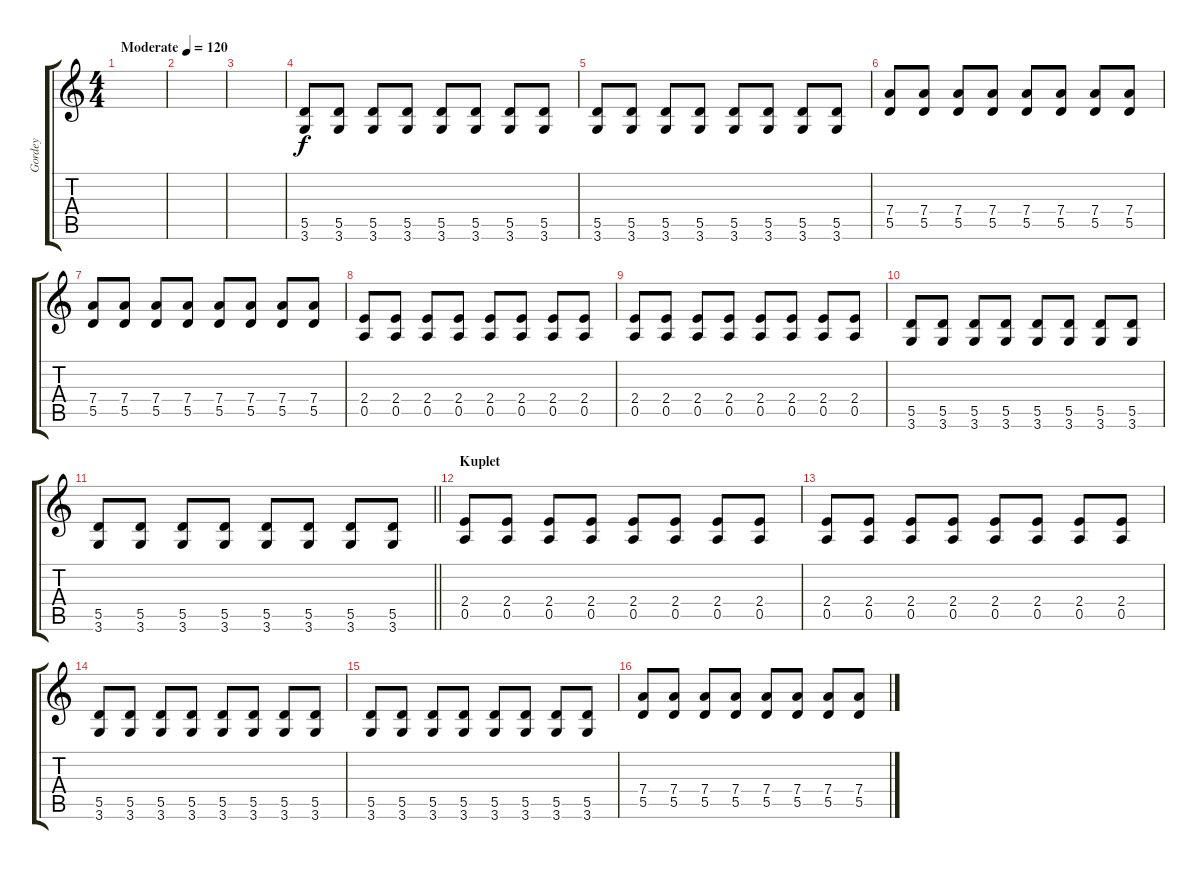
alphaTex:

\track ("Gordey" "Gordey") {instrument acousticguitarsteel}
\staff {score tabs}
\tuning (E4 B3 G3 D3 A2 E2) {hide}
\ts (4 4)
\tempo (120 "Moderate")
\clef g2
\ks c
|
|
|
(5.5 3.6).8 (5.5 3.6).8 (5.5 3.6).8 (5.5 3.6).8 (5.5 3.6).8 (5.5 3.6).8 (5.5 3.6).8 (5.5 3.6).8 |
(5.5 3.6).8 (5.5 3.6).8 (5.5 3.6).8 (5.5 3.6).8 (5.5 3.6).8 (5.5 3.6).8 (5.5 3.6).8 (5.5 3.6).8 |
(7.4 5.5).8 (7.4 5.5).8 (7.4 5.5).8 (7.4 5.5).8 (7.4 5.5).8 (7.4 5.5).8 (7.4 5.5).8 (7.4 5.5).8 |
(7.4 5.5).8 (7.4 5.5).8 (7.4 5.5).8 (7.4 5.5).8 (7.4 5.5).8 (7.4 5.5).8 (7.4 5.5).8 (7.4 5.5).8 |
(2.4 0.5).8 (2.4 0.5).8 (2.4 0.5).8 (2.4 0.5).8 (2.4 0.5).8 (2.4 0.5).8 (2.4 0.5).8 (2.4 0.5).8 |
(2.4 0.5).8 (2.4 0.5).8 (2.4 0.5).8 (2.4 0.5).8 (2.4 0.5).8 (2.4 0.5).8 (2.4 0.5).8 (2.4 0.5).8 |
(5.5 3.6).8 (5.5 3.6).8 (5.5 3.6).8 (5.5 3.6).8 (5.5 3.6).8 (5.5 3.6).8 (5.5 3.6).8 (5.5 3.6).8 |
\barLineRight lightlight
(5.5 3.6).8 (5.5 3.6).8 (5.5 3.6).8 (5.5 3.6).8 (5.5 3.6).8 (5.5 3.6).8 (5.5 3.6).8 (5.5 3.6).8 |
\section ("" "Kuplet")
(2.4 0.5).8 (2.4 0.5).8 (2.4 0.5).8 (2.4 0.5).8 (2.4 0.5).8 (2.4 0.5).8 (2.4 0.5).8 (2.4 0.5).8 |
(2.4 0.5).8 (2.4 0.5).8 (2.4 0.5).8 (2.4 0.5).8 (2.4 0.5).8 (2.4 0.5).8 (2.4 0.5).8 (2.4 0.5).8 |
(5.5 3.6).8 (5.5 3.6).8 (5.5 3.6).8 (5.5 3.6).8 (5.5 3.6).8 (5.5 3.6).8 (5.5 3.6).8 (5.5 3.6).8 |
(5.5 3.6).8 (5.5 3.6).8 (5.5 3.6).8 (5.5 3.6).8 (5.5 3.6).8 (5.5 3.6).8 (5.5 3.6).8 (5.5 3.6).8 |
(7.4 5.5).8 (7.4 5.5).8 (7.4 5.5).8 (7.4 5.5).8 (7.4 5.5).8 (7.4 5.5).8 (7.4 5.5).8 (7.4 5.5).8
